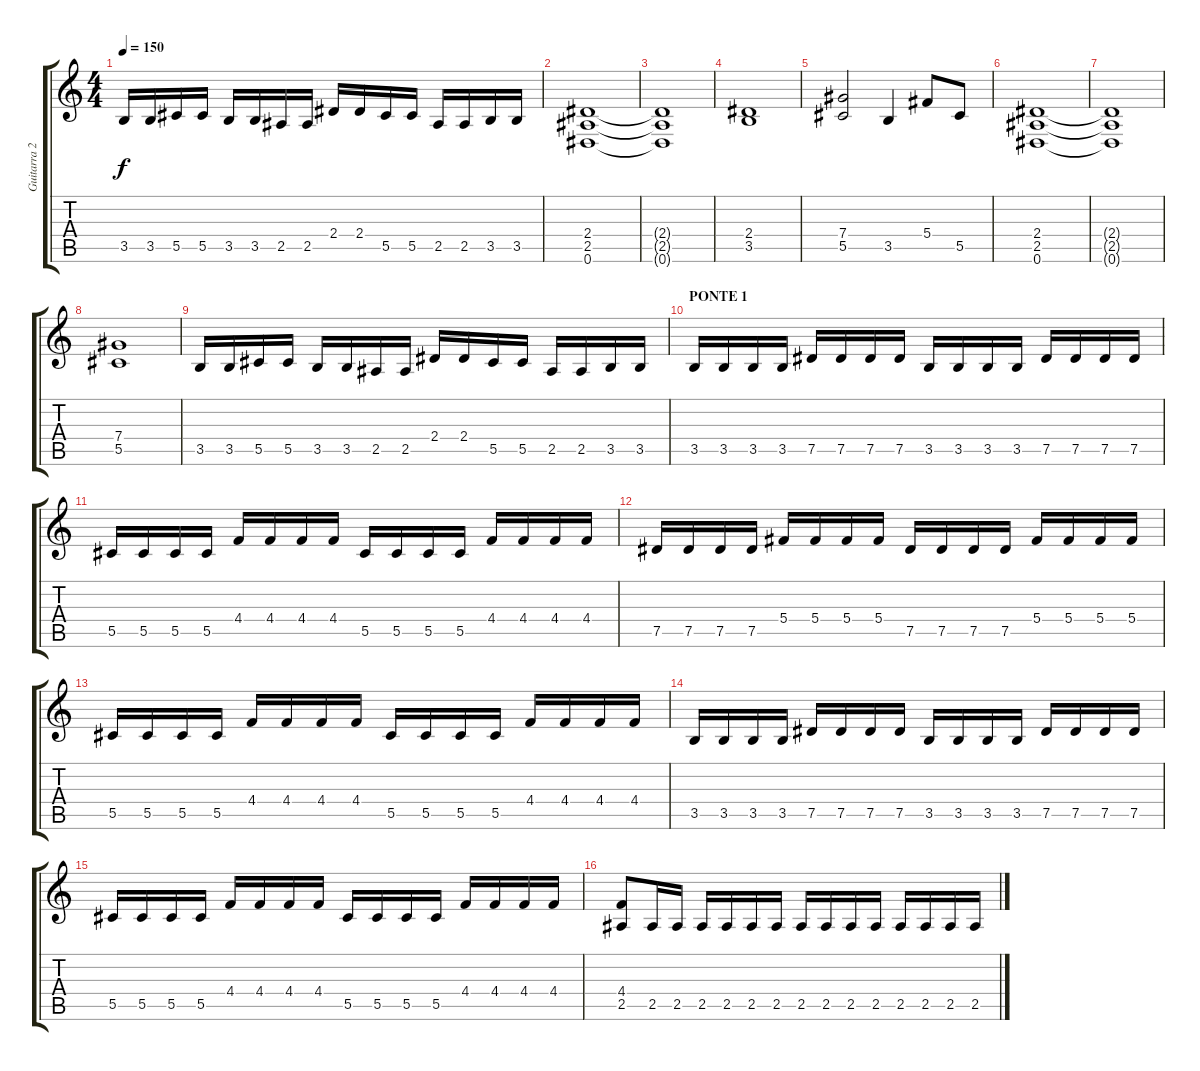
\track ("Guitarra 2" "Guitarra 2") {instrument overdrivenguitar}
\staff {score tabs}
\tuning (Eb4 Bb3 Gb3 Db3 Ab2 Eb2) {hide}
\ts (4 4)
\tempo 150
\clef g2
\ks c
3.5.16{dy f} 3.5.16 5.5.16 5.5.16 3.5.16 3.5.16 2.5.16 2.5.16 2.4.16 2.4.16 5.5.16 5.5.16 2.5.16 2.5.16 3.5.16 3.5.16 |
(2.4 2.5 0.6).1 |
(2.4{t} 2.5{t} 0.6{t}).1 |
(2.4 3.5).1 |
(7.4 5.5).2 3.5.4 5.4.8 5.5.8 |
(2.4 2.5 0.6).1 |
(2.4{t} 2.5{t} 0.6{t}).1 |
(7.4 5.5).1 |
3.5.16 3.5.16 5.5.16 5.5.16 3.5.16 3.5.16 2.5.16 2.5.16 2.4.16 2.4.16 5.5.16 5.5.16 2.5.16 2.5.16 3.5.16 3.5.16 |
\section ("" "PONTE 1")
3.5.16 3.5.16 3.5.16 3.5.16 7.5.16 7.5.16 7.5.16 7.5.16 3.5.16 3.5.16 3.5.16 3.5.16 7.5.16 7.5.16 7.5.16 7.5.16 |
5.5.16 5.5.16 5.5.16 5.5.16 4.4.16 4.4.16 4.4.16 4.4.16 5.5.16 5.5.16 5.5.16 5.5.16 4.4.16 4.4.16 4.4.16 4.4.16 |
7.5.16 7.5.16 7.5.16 7.5.16 5.4.16 5.4.16 5.4.16 5.4.16 7.5.16 7.5.16 7.5.16 7.5.16 5.4.16 5.4.16 5.4.16 5.4.16 |
5.5.16 5.5.16 5.5.16 5.5.16 4.4.16 4.4.16 4.4.16 4.4.16 5.5.16 5.5.16 5.5.16 5.5.16 4.4.16 4.4.16 4.4.16 4.4.16 |
3.5.16 3.5.16 3.5.16 3.5.16 7.5.16 7.5.16 7.5.16 7.5.16 3.5.16 3.5.16 3.5.16 3.5.16 7.5.16 7.5.16 7.5.16 7.5.16 |
5.5.16 5.5.16 5.5.16 5.5.16 4.4.16 4.4.16 4.4.16 4.4.16 5.5.16 5.5.16 5.5.16 5.5.16 4.4.16 4.4.16 4.4.16 4.4.16 |
(4.4 2.5).8 2.5.16 2.5.16 2.5.16 2.5.16 2.5.16 2.5.16 2.5.16 2.5.16 2.5.16 2.5.16 2.5.16 2.5.16 2.5.16 2.5.16
